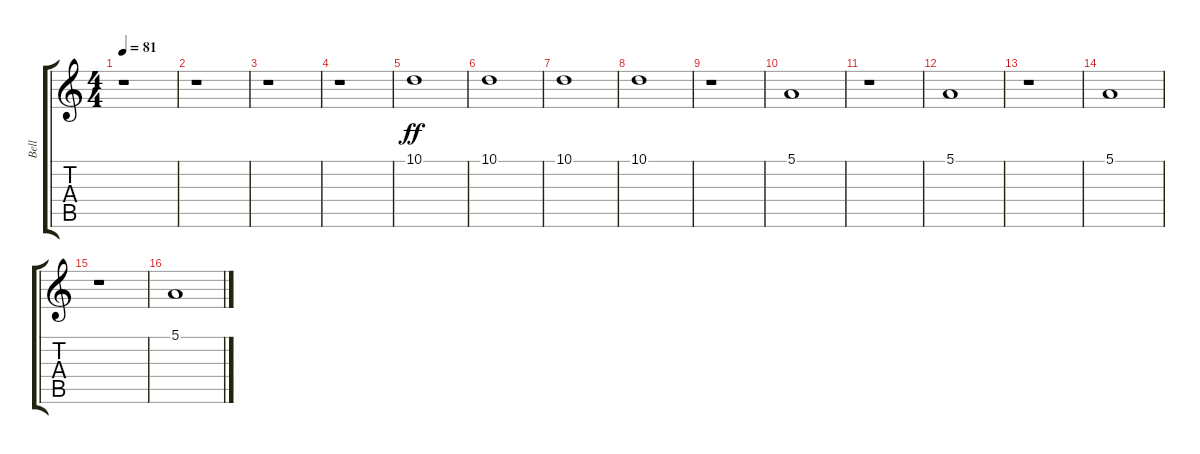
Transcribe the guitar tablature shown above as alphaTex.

\track ("Bell" "Bell") {instrument tubularbells}
\staff {score tabs}
\tuning (E4 B3 G3 D3 A2 E2) {hide}
\ts (4 4)
\tempo 81
\clef g2
\ks c
r.1{dy ff instrument tubularbells} |
r.1 |
r.1 |
r.1 |
10.1.1 |
10.1.1 |
10.1.1 |
10.1.1 |
r.1 |
5.1.1 |
r.1 |
5.1.1 |
r.1 |
5.1.1 |
r.1 |
5.1.1
